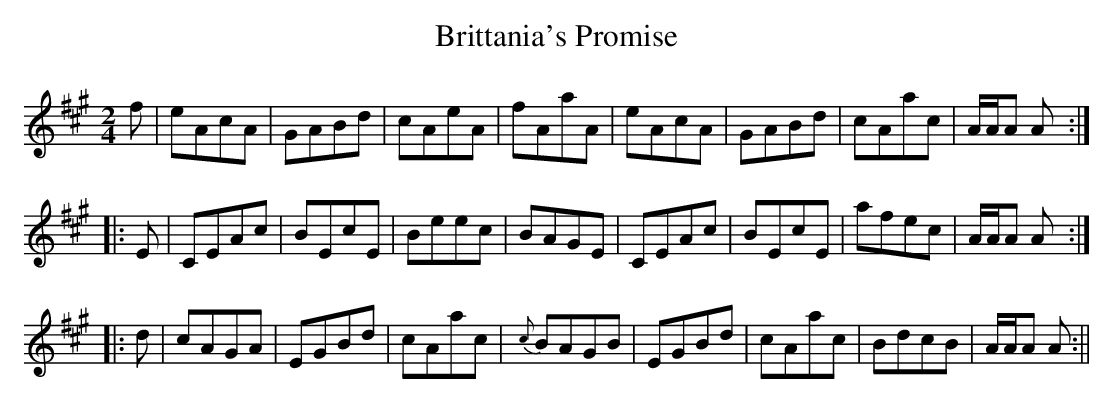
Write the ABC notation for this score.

X:1
T:Brittania's Promise
M:2/4
L:1/8
K:A
f|eAcA|GABd|cAeA|fAaA|eAcA|GABd|cAac|A/A/A A:|
|:E|CEAc|BEcE|Beec|BAGE|CEAc|BEcE|afec|A/A/A A:|
|:d|cAGA|EGBd|cAac|{c}BAGB|EGBd|cAac|BdcB|A/A/A A:||
